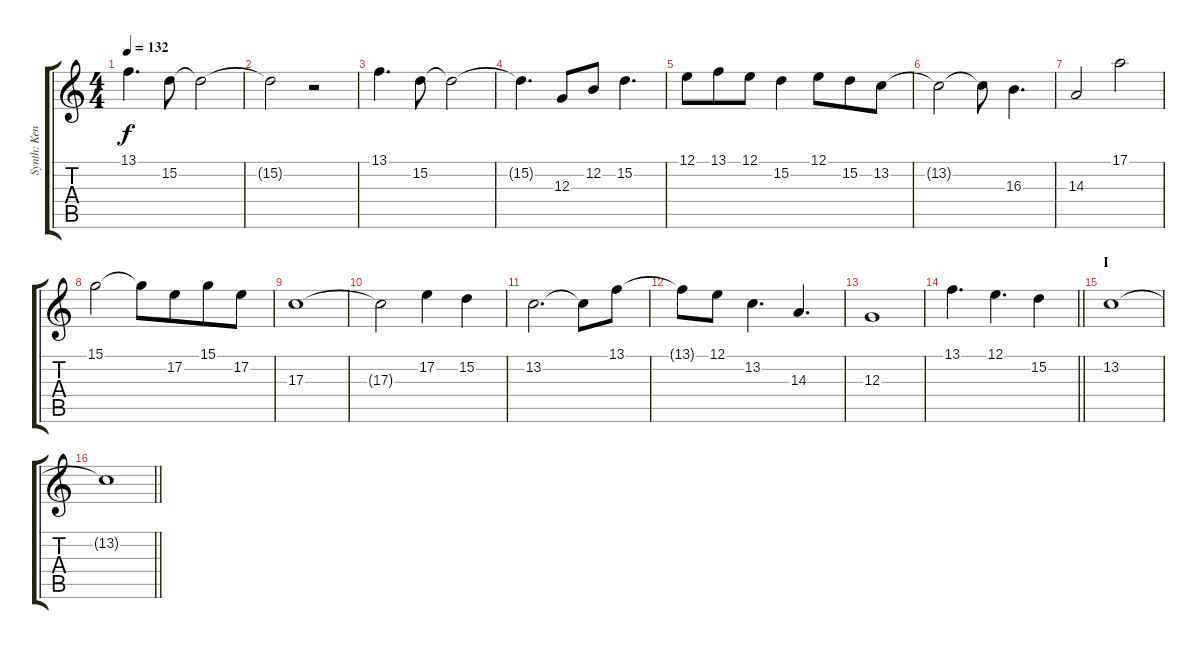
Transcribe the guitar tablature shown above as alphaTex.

\track ("Synth: Ken Scott" "Synth: Ken") {instrument electricpiano1}
\staff {score tabs}
\tuning (E4 B3 G3 D3 A2 E2) {hide}
\ts (4 4)
\tempo 132
\clef g2
\ks c
13.1.4{d dy f} 15.2.8 15.2{t}.2 |
15.2{t}.2 r.2 |
13.1.4{d} 15.2.8 15.2{t}.2 |
15.2{t}.4{d} 12.3.8{beam merge} 12.2.8 15.2.4{d} |
12.1.8 13.1.8{beam merge} 12.1.8 15.2.4 12.1.8{beam merge} 15.2.8 13.2.8 |
13.2{t}.2 13.2{t}.8 16.3.4{d} |
14.3.2 17.1.2 |
15.1.2 15.1{t}.8 17.2.8{beam merge} 15.1.8 17.2.8 |
17.3.1 |
17.3{t}.2 17.2.4 15.2.4 |
13.2.2{d} 13.2{t}.8 13.1.8 |
13.1{t}.8 12.1.8 13.2.4{d} 14.3.4{d} |
12.3.1 |
\barLineRight lightlight
13.1.4{d} 12.1.4{d} 15.2.4 |
\section ("" "I")
13.2.1 |
\barLineRight lightlight
13.2{t}.1
